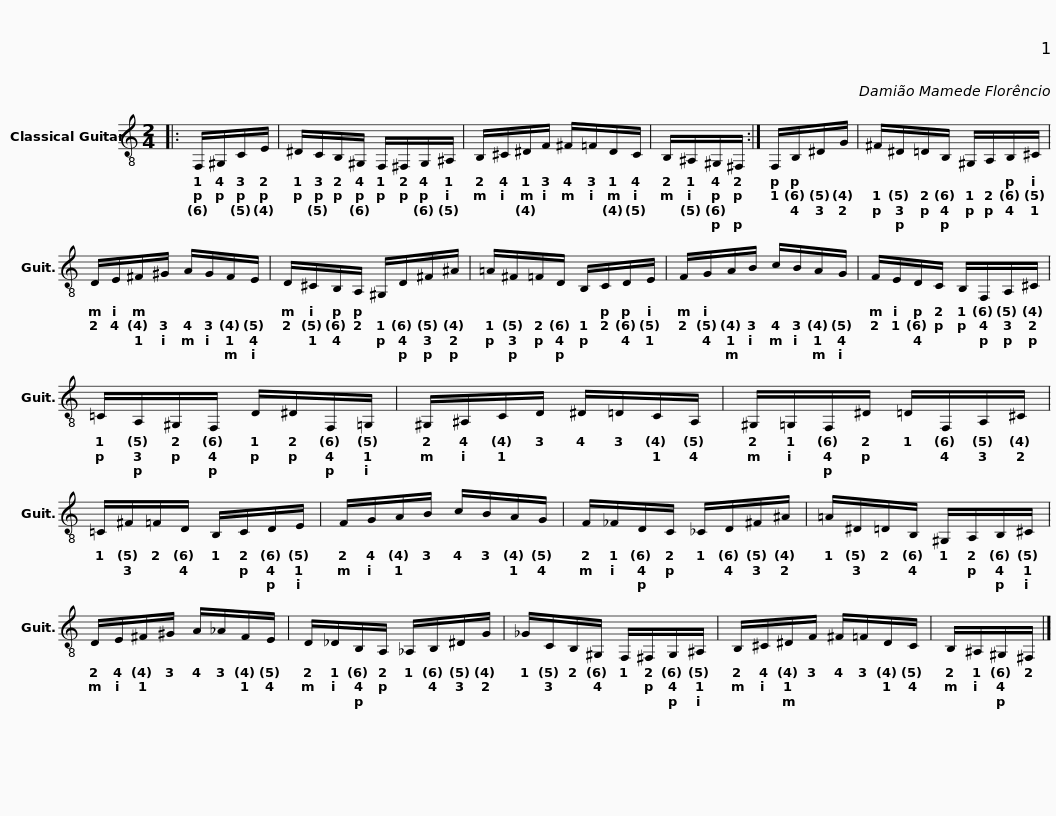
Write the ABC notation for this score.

X:1
L:1/8
M:2/4
I:linebreak $
K:C
V:1 treble-8
V:1
|: F,/^G,/C/E/ | ^D/C/B,/^G,/ F,/^F,/G,/^A,/ |$ B,/^C/^D/F/ ^F/=F/D/C/ | B,/^A,/^G,/^F,/ :| F,/B,/^D/G/ |$ %5
 ^F/^D/=D/B,/ ^G,/A,/B,/^C/ | D/E/^F/^G/ A/G/F/E/ | D/^C/B,/A,/ ^G,/D/^F/^A/ |$ =A/^F/=F/D/ B,/C/D/E/ | F/G/A/B/ c/B/A/G/ | %10
 F/E/D/C/ B,/F,/A,/^C/ |$ =C/A,/^G,/F,/ D/^D/F,/=G,/ | ^G,/^A,/C/D/ ^D/=D/C/A,/ |$ ^G,/=G,/F,/^D/ =D/F,/A,/^C/ | =C/^F/=F/D/ B,/C/D/E/ | %15
 F/G/A/B/ c/B/A/G/ |$ F/_F/D/C/ _C/D/^F/^A/ | =A/^D/=D/B,/ ^G,/A,/B,/^C/ | D/E/^F/^G/ A/_A/F/E/ |$ D/_D/B,/A,/ _A,/B,/^D/G/ | %20
 _G/C/B,/^G,/ F,/^F,/G,/^A,/ | B,/^C/^D/F/ ^F/=F/D/C/ |$ B,/^A,/^G,/^F,/ |] %23
